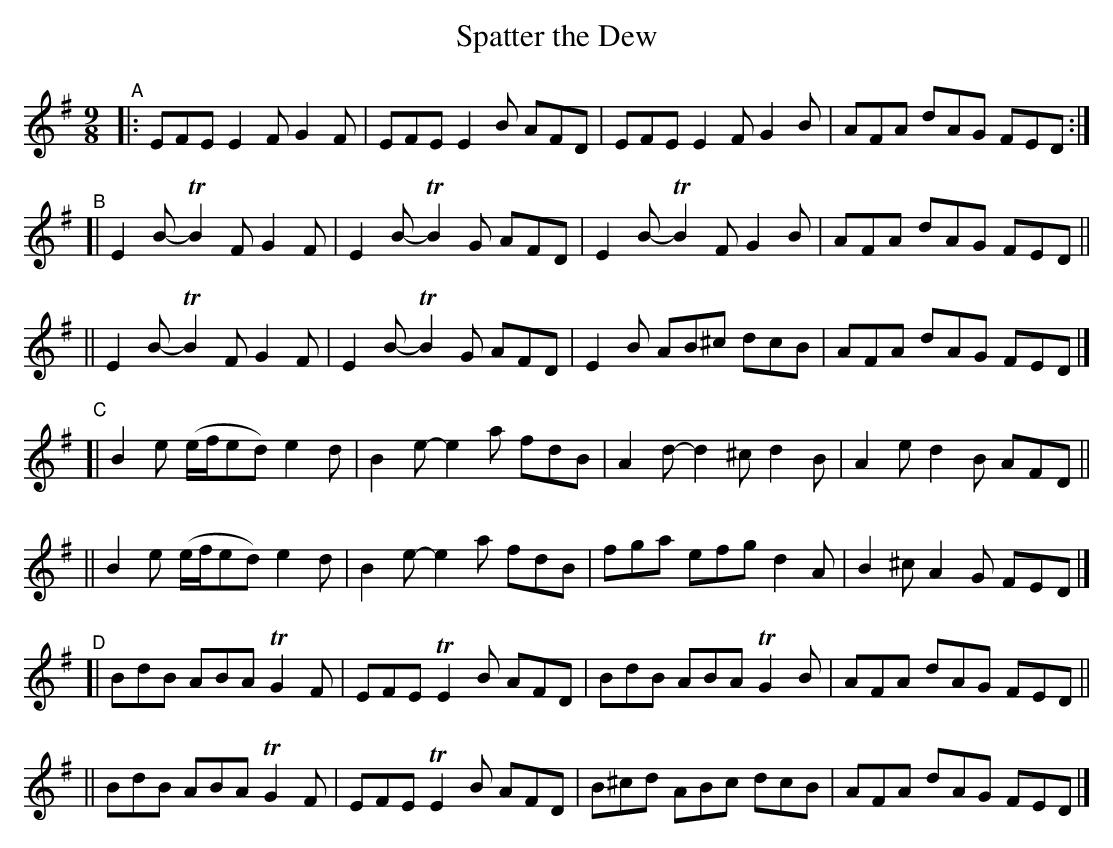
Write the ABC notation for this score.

X:1
T: Spatter the Dew
M: 9/8
L: 1/8
K: Em
"^A"\
|: EFE E2F G2F | EFE E2B AFD | EFE E2F G2B | AFA dAG FED :|
"^B"\
[| E2B- TB2F G2F | E2B- TB2G AFD | E2B- TB2F G2B | AFA dAG FED ||
|| E2B- TB2F G2F | E2B- TB2G AFD | E2B AB^c dcB | AFA dAG FED |]
"^C"\
[| B2e (e/f/ed) e2d | B2e- e2a fdB | A2d- d2^c d2B | A2e d2B AFD ||
|| B2e (e/f/ed) e2d | B2e- e2a fdB | fga efg d2A | B2^c A2G FED |]
"^D"\
[| BdB ABA TG2F | EFE TE2B AFD | BdB ABA TG2B | AFA dAG FED ||
|| BdB ABA TG2F | EFE TE2B AFD | B^cd ABc dcB | AFA dAG FED |]
